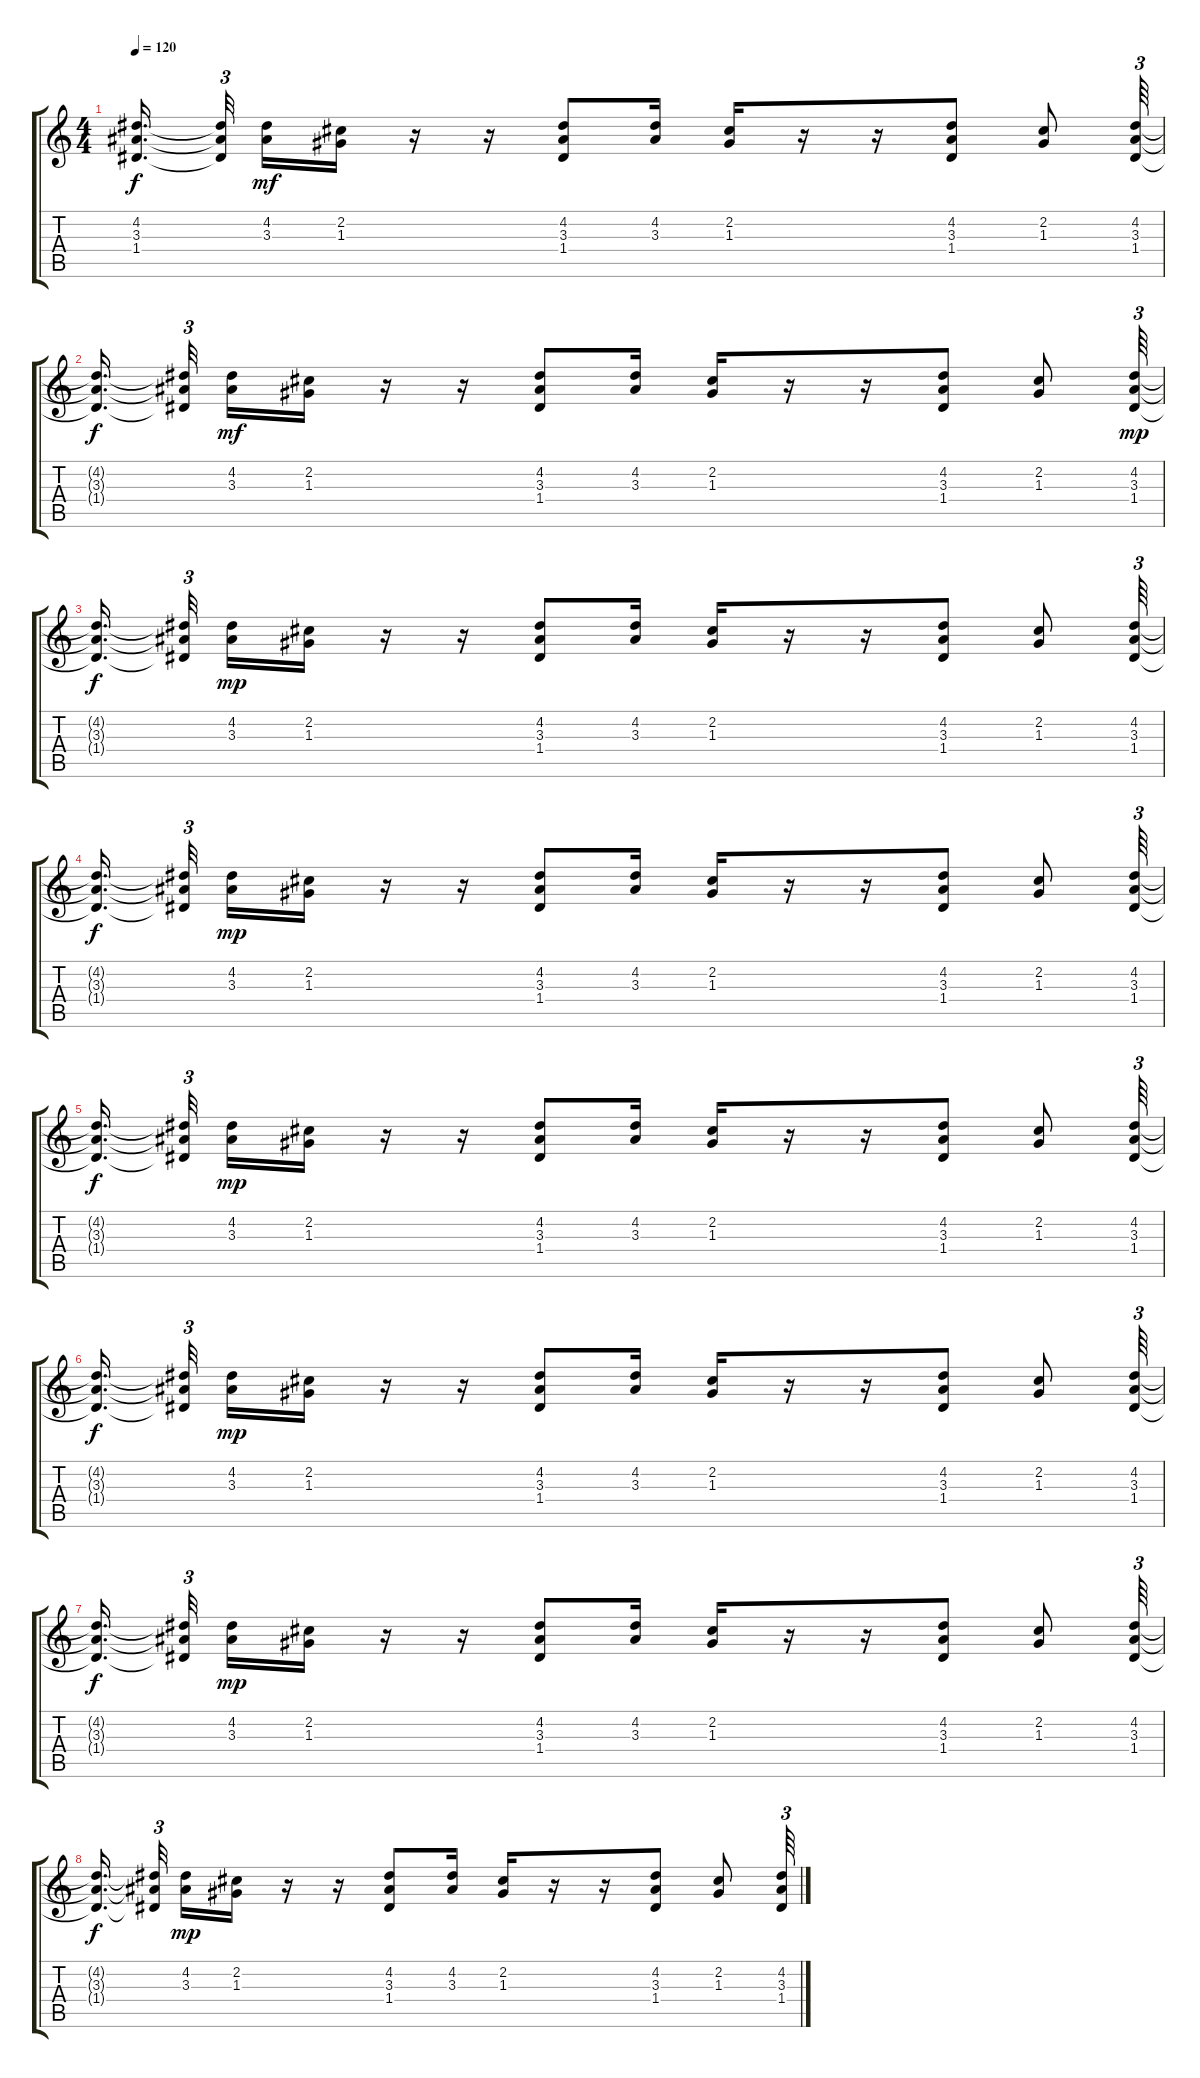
\track "" {instrument distortionguitar}
\staff {score tabs}
\tuning (E4 B3 G3 D3 A2 E2) {hide}
\ts (4 4)
\tempo 120
\clef g2
\ks c
(4.2{t} 3.3{t} 1.4{t}).16{d dy f beam splitsecondary} (4.2{t} 3.3{t} 1.4{t}).32{tu (3 2) beam splitsecondary} (4.2 3.3).16{dy mf} (2.2 1.3).16 r.16 r.16 (4.2 3.3 1.4).8 (4.2 3.3).16 (2.2 1.3).16 r.16 r.16 (4.2 3.3 1.4).8 (2.2 1.3).8 (4.2 3.3 1.4).64{tu (3 2)} |
(4.2{t} 3.3{t} 1.4{t}).16{d dy f beam splitsecondary} (4.2{t} 3.3{t} 1.4{t}).32{tu (3 2) beam splitsecondary} (4.2 3.3).16{dy mf} (2.2 1.3).16 r.16 r.16 (4.2 3.3 1.4).8 (4.2 3.3).16 (2.2 1.3).16 r.16 r.16 (4.2 3.3 1.4).8 (2.2 1.3).8 (4.2 3.3 1.4).64{tu (3 2) dy mp} |
(4.2{t} 3.3{t} 1.4{t}).16{d dy f beam splitsecondary} (4.2{t} 3.3{t} 1.4{t}).32{tu (3 2) beam splitsecondary} (4.2 3.3).16{dy mp} (2.2 1.3).16 r.16 r.16 (4.2 3.3 1.4).8 (4.2 3.3).16 (2.2 1.3).16 r.16 r.16 (4.2 3.3 1.4).8 (2.2 1.3).8 (4.2 3.3 1.4).64{tu (3 2)} |
(4.2{t} 3.3{t} 1.4{t}).16{d dy f beam splitsecondary} (4.2{t} 3.3{t} 1.4{t}).32{tu (3 2) beam splitsecondary} (4.2 3.3).16{dy mp} (2.2 1.3).16 r.16 r.16 (4.2 3.3 1.4).8 (4.2 3.3).16 (2.2 1.3).16 r.16 r.16 (4.2 3.3 1.4).8 (2.2 1.3).8 (4.2 3.3 1.4).64{tu (3 2)} |
(4.2{t} 3.3{t} 1.4{t}).16{d dy f beam splitsecondary} (4.2{t} 3.3{t} 1.4{t}).32{tu (3 2) beam splitsecondary} (4.2 3.3).16{dy mp} (2.2 1.3).16 r.16 r.16 (4.2 3.3 1.4).8 (4.2 3.3).16 (2.2 1.3).16 r.16 r.16 (4.2 3.3 1.4).8 (2.2 1.3).8 (4.2 3.3 1.4).64{tu (3 2)} |
(4.2{t} 3.3{t} 1.4{t}).16{d dy f beam splitsecondary} (4.2{t} 3.3{t} 1.4{t}).32{tu (3 2) beam splitsecondary} (4.2 3.3).16{dy mp} (2.2 1.3).16 r.16 r.16 (4.2 3.3 1.4).8 (4.2 3.3).16 (2.2 1.3).16 r.16 r.16 (4.2 3.3 1.4).8 (2.2 1.3).8 (4.2 3.3 1.4).64{tu (3 2)} |
(4.2{t} 3.3{t} 1.4{t}).16{d dy f beam splitsecondary} (4.2{t} 3.3{t} 1.4{t}).32{tu (3 2) beam splitsecondary} (4.2 3.3).16{dy mp} (2.2 1.3).16 r.16 r.16 (4.2 3.3 1.4).8 (4.2 3.3).16 (2.2 1.3).16 r.16 r.16 (4.2 3.3 1.4).8 (2.2 1.3).8 (4.2 3.3 1.4).64{tu (3 2)} |
(4.2{t} 3.3{t} 1.4{t}).16{d dy f beam splitsecondary} (4.2{t} 3.3{t} 1.4{t}).32{tu (3 2) beam splitsecondary} (4.2 3.3).16{dy mp} (2.2 1.3).16 r.16 r.16 (4.2 3.3 1.4).8 (4.2 3.3).16 (2.2 1.3).16 r.16 r.16 (4.2 3.3 1.4).8 (2.2 1.3).8 (4.2 3.3 1.4).64{tu (3 2)}
